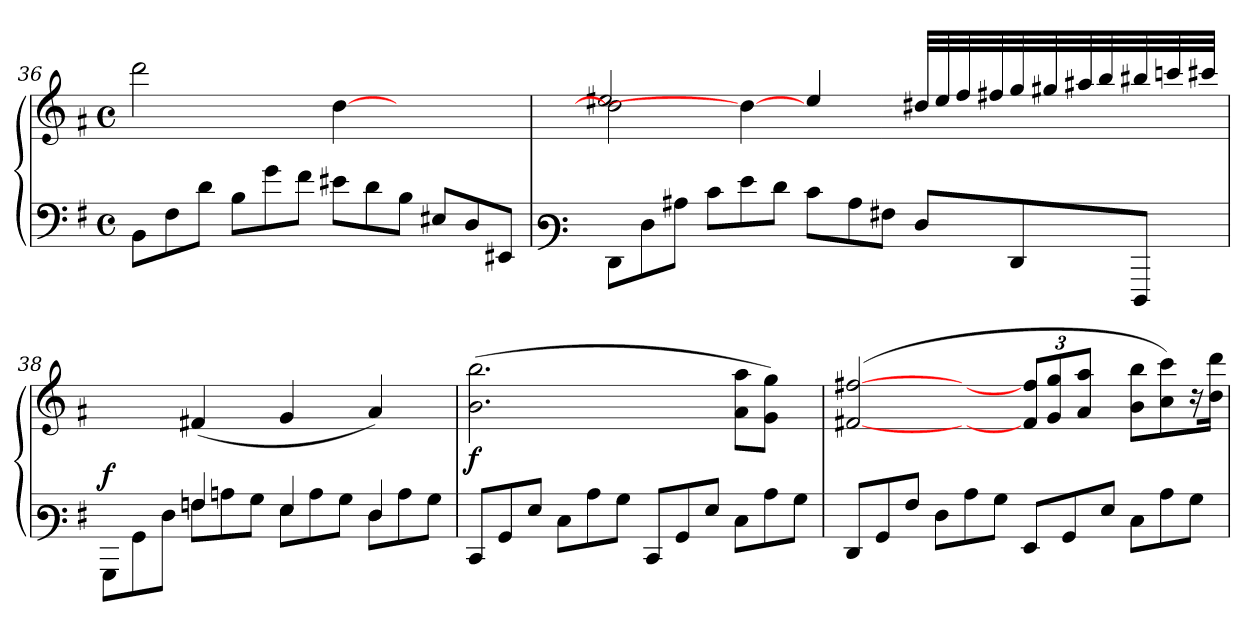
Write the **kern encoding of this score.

**kern	**kern	**dynam
*part1	*part1	*part1
*staff2	*staff1	*staff1/2
*clefF4	*clefG3	*
*k[f#]	*k[f#]	*
*M4/4	*M4/4	*
*met(c)	*met(c)	*
=36	=36	=36
8BB\L	2bb\	.
8F#\	.	.
8d\J	.	.
8B\L	.	.
8g\	4ryy	.
8f#\J	.	.
8e#X\L	[<4b\	.
8d\	.	.
8B\J	2ryy	.
8E#X/L	.	.
8D/	.	.
8EE#X/J	.	.
!!LO:LB:g=z
=37	=37	=37
*clefF3	*	*
*	*^	*
8FF#\L	2b\]	2cc#X/	.
8F#\	.	.	.
8c#X\J	.	.	.
8e\L	.	.	.
8g\	4b\_	4ryy	.
8f#\J	.	.	.
8e\L	32ryy	4cc#/	.
.	2ryy	.	.
8c#\	.	.	.
8A#X\J	.	8ryy	.
8F#/L	.	32b#X/LLL	.
.	.	32cc#/	.
.	.	32dd/	.
.	.	32dd#X/	.
8FF#/	.	32ee/	.
.	8..ryy	32ee#X/	.
.	.	32ff#X/	.
.	.	32gg/	.
8FFF#/J	.	32gg#X/	.
.	.	32aan/	.
.	.	32aa#X/JJJ	.
.	.	32ryy	.
=38	=38	=38	=38
*^	*	*	*
!	!	!	!	!LO:DY:a=2
*	*	*v	*v	*
4.ryy	8BBB\L	4.ryy	f
.	8BB\	.	.
.	8F#\J	.	.
4An/	8An\L	(>4d#X/	.
.	8cn\	.	.
8ryy	8B\J	8ryy	.
4G/	8G\L	4e/	.
.	8c\	.	.
8ryy	8B\J	8ryy	.
4F#/	8F#\L	4f#/)	.
.	8c\	.	.
8ryy	8B\J	8ryy	.
!!LO:LB:g=z
=39	=39	=39	=39
!	!	!	!LO:DY:b
*v	*v	*	*
8EE/L	(>2.g\ 2.gg\	f
8BB/	.	.
8G/J	.	.
8E\L	.	.
8c\	.	.
8B\J	.	.
8EE/L	4.ryy	.
8BB/	.	.
8G/J	.	.
8E\L	8f#\ 8ff#\L	.
8c\	8e\ 8ee\J)	.
8B\J	8ryy	.
=40	=40	=40
8FF#/L	(>[<2d#X/ [>2dd#X/	.
8BB/	.	.
8A/J	.	.
8F#\L	.	.
8c\	4ryy	.
8B\J	.	.
8GG/L	12d#/] 12dd#/]L	.
.	12e/ 12ee/	.
8BB/	.	.
.	12f#/ 12ff#/J	.
8G/J	8ryy	.
8E\L	8g\ 8gg\L	.
8c\	8a\ 8aa\)	.
8B\J	16ra	.
.	16b\ 16bb\Jk	.
=	=	=
*-	*-	*-
